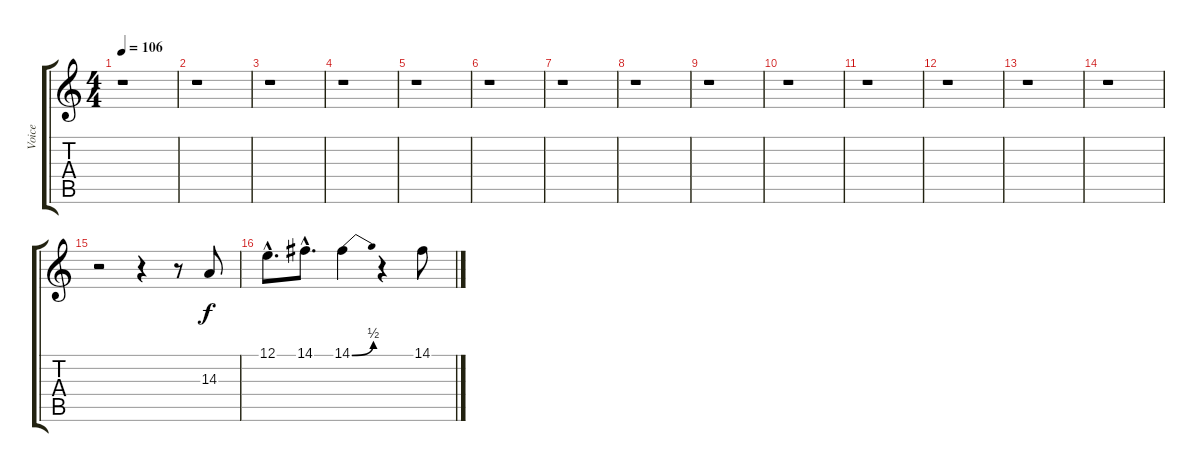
\track ("Voice" "Voice") {instrument synthvoice}
\staff {score tabs}
\tuning (E4 B3 G3 D3 A2 E2) {hide}
\ts (4 4)
\tempo 106
\clef g2
\ks c
r.1{dy f} |
r.1 |
r.1 |
r.1 |
r.1 |
r.1 |
r.1 |
r.1 |
r.1 |
r.1 |
r.1 |
r.1 |
r.1 |
r.1 |
r.2 r.4 r.8 14.3.8 |
12.1{hac}.8{d} 14.1{hac}.8{d} 14.1{be (bend 0 0 60 2)}.4 r.4 14.1.8
